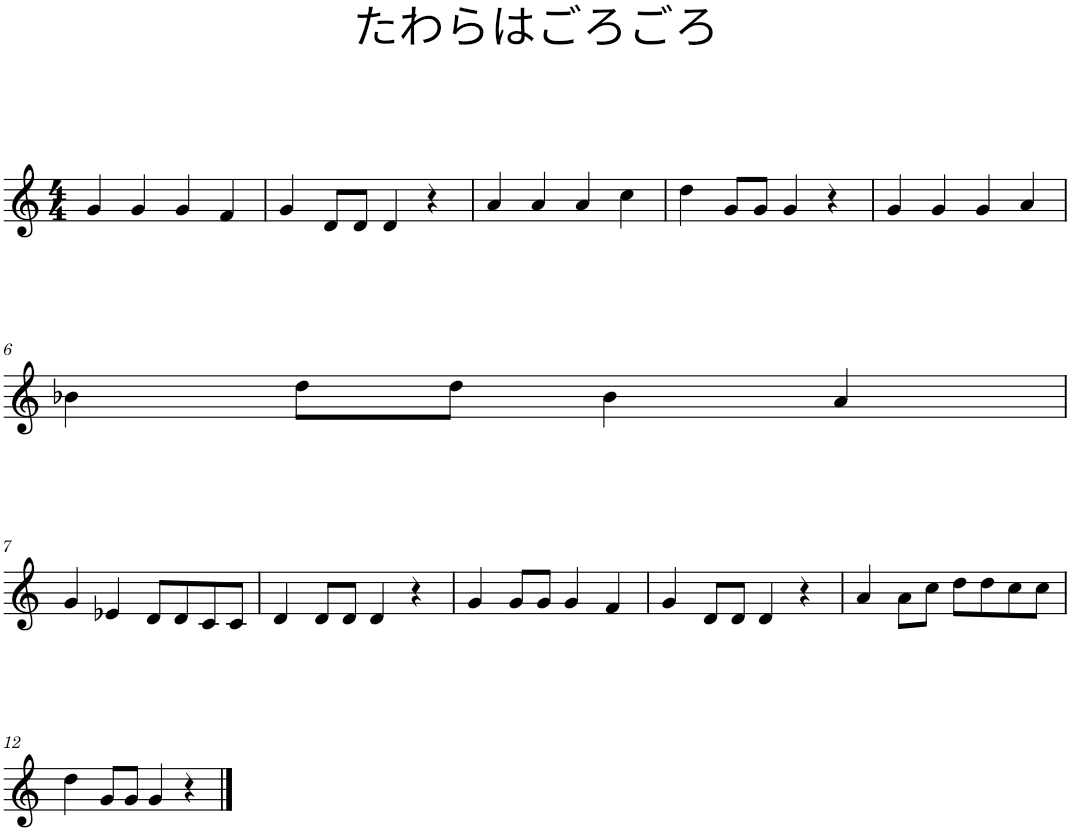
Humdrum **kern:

**kern
*part1
*staff1
*I"Piano
*I'Pno.
*clefG2
*k[]
*M4/4
=1
4g/
4g/
4g/
4f/
=2
4g/
8d/L
8d/J
4d/
4r
=3
4a/
4a/
4a/
4cc\
=4
4dd\
8g/L
8g/J
4g/
4r
=5
4g/
4g/
4g/
4a/
!!LO:LB:g=z
=6
4b-X\
8dd\L
8dd\J
4b-\
4a/
!!LO:LB:g=z
=7
4g/
4e-X/
8d/L
8d/
8c/
8c/J
=8
4d/
8d/L
8d/J
4d/
4r
=9
4g/
8g/L
8g/J
4g/
4f/
=10
4g/
8d/L
8d/J
4d/
4r
=11
4a/
8a\L
8cc\J
8dd\L
8dd\
8cc\
8cc\J
!!LO:LB:g=z
=12
4dd\
8g/L
8g/J
4g/
4r
==
*-
